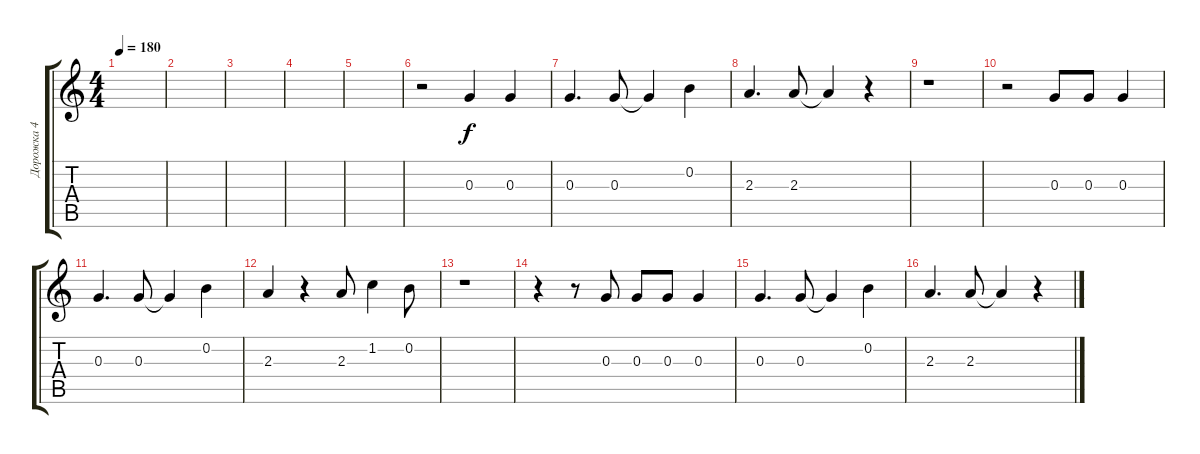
\track ("Дорожка 4" "Дорожка 4") {instrument overdrivenguitar}
\staff {score tabs}
\tuning (E4 B3 G3 D3 A2 E2) {hide}
\ts (4 4)
\tempo 180
\clef g2
\ks c
|
|
|
|
|
r.2 0.3.4 0.3.4 |
0.3.4{d} 0.3.8 0.3{t}.4 0.2.4 |
2.3.4{d} 2.3.8 2.3{t}.4 r.4 |
r.1 |
r.2 0.3.8 0.3.8 0.3.4 |
0.3.4{d} 0.3.8 0.3{t}.4 0.2.4 |
2.3.4 r.4 2.3.8 1.2.4 0.2.8 |
r.1 |
r.4 r.8 0.3.8 0.3.8 0.3.8 0.3.4 |
0.3.4{d} 0.3.8 0.3{t}.4 0.2.4 |
2.3.4{d} 2.3.8 2.3{t}.4 r.4
